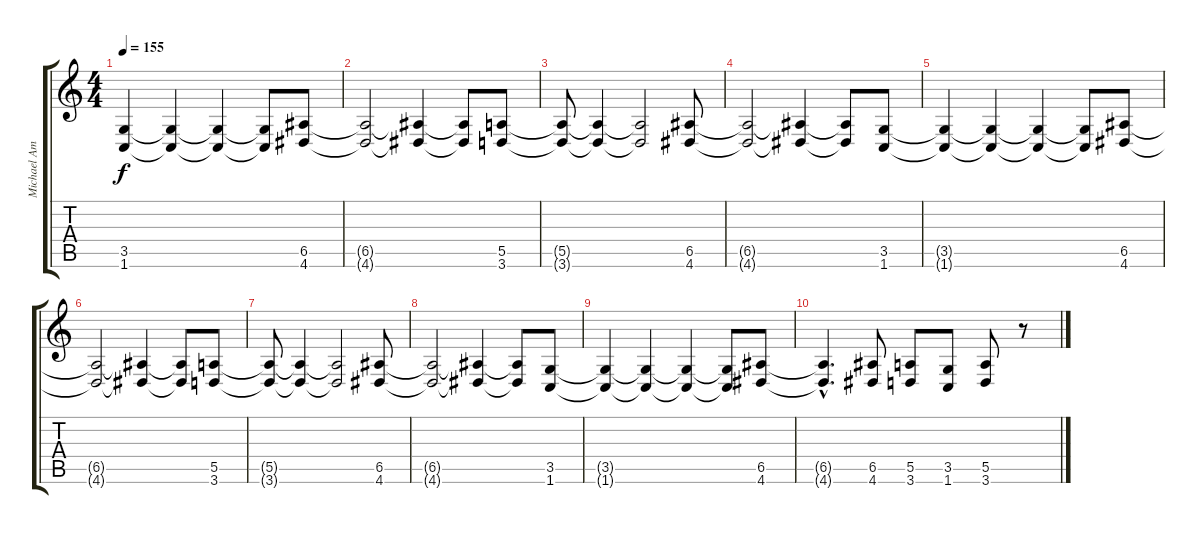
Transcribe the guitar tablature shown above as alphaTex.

\track ("Michael Amott" "Michael Am") {instrument distortionguitar}
\staff {score tabs}
\tuning (B3 Gb3 D3 A2 E2 B1) {hide}
\ts (4 4)
\tempo 155
\clef g2
\ks c
(3.5{t} 1.6{t}).4{dy f} (3.5{t} 1.6{t}).4 (3.5{t} 1.6{t}).4 (3.5{t} 1.6{t}).8 (6.5 4.6).8 |
(6.5{t} 4.6{t}).2 (6.5{t} 4.6{t}).4 (6.5{t} 4.6{t}).8 (5.5 3.6).8 |
(5.5{t} 3.6{t}).8 (5.5{t} 3.6{t}).4 (5.5{t} 3.6{t}).2 (6.5 4.6).8 |
(6.5{t} 4.6{t}).2 (6.5{t} 4.6{t}).4 (6.5{t} 4.6{t}).8 (3.5 1.6).8 |
(3.5{t} 1.6{t}).4 (3.5{t} 1.6{t}).4 (3.5{t} 1.6{t}).4 (3.5{t} 1.6{t}).8 (6.5 4.6).8 |
(6.5{t} 4.6{t}).2 (6.5{t} 4.6{t}).4 (6.5{t} 4.6{t}).8 (5.5 3.6).8 |
(5.5{t} 3.6{t}).8 (5.5{t} 3.6{t}).4 (5.5{t} 3.6{t}).2 (6.5 4.6).8 |
(6.5{t} 4.6{t}).2 (6.5{t} 4.6{t}).4 (6.5{t} 4.6{t}).8 (3.5 1.6).8 |
(3.5{t} 1.6{t}).4 (3.5{t} 1.6{t}).4 (3.5{t} 1.6{t}).4 (3.5{t} 1.6{t}).8 (6.5 4.6).8 |
(6.5{hac t} 4.6{hac t}).4{d} (6.5 4.6).8 (5.5 3.6).8 (3.5 1.6).8 (5.5 3.6).8 r.8
